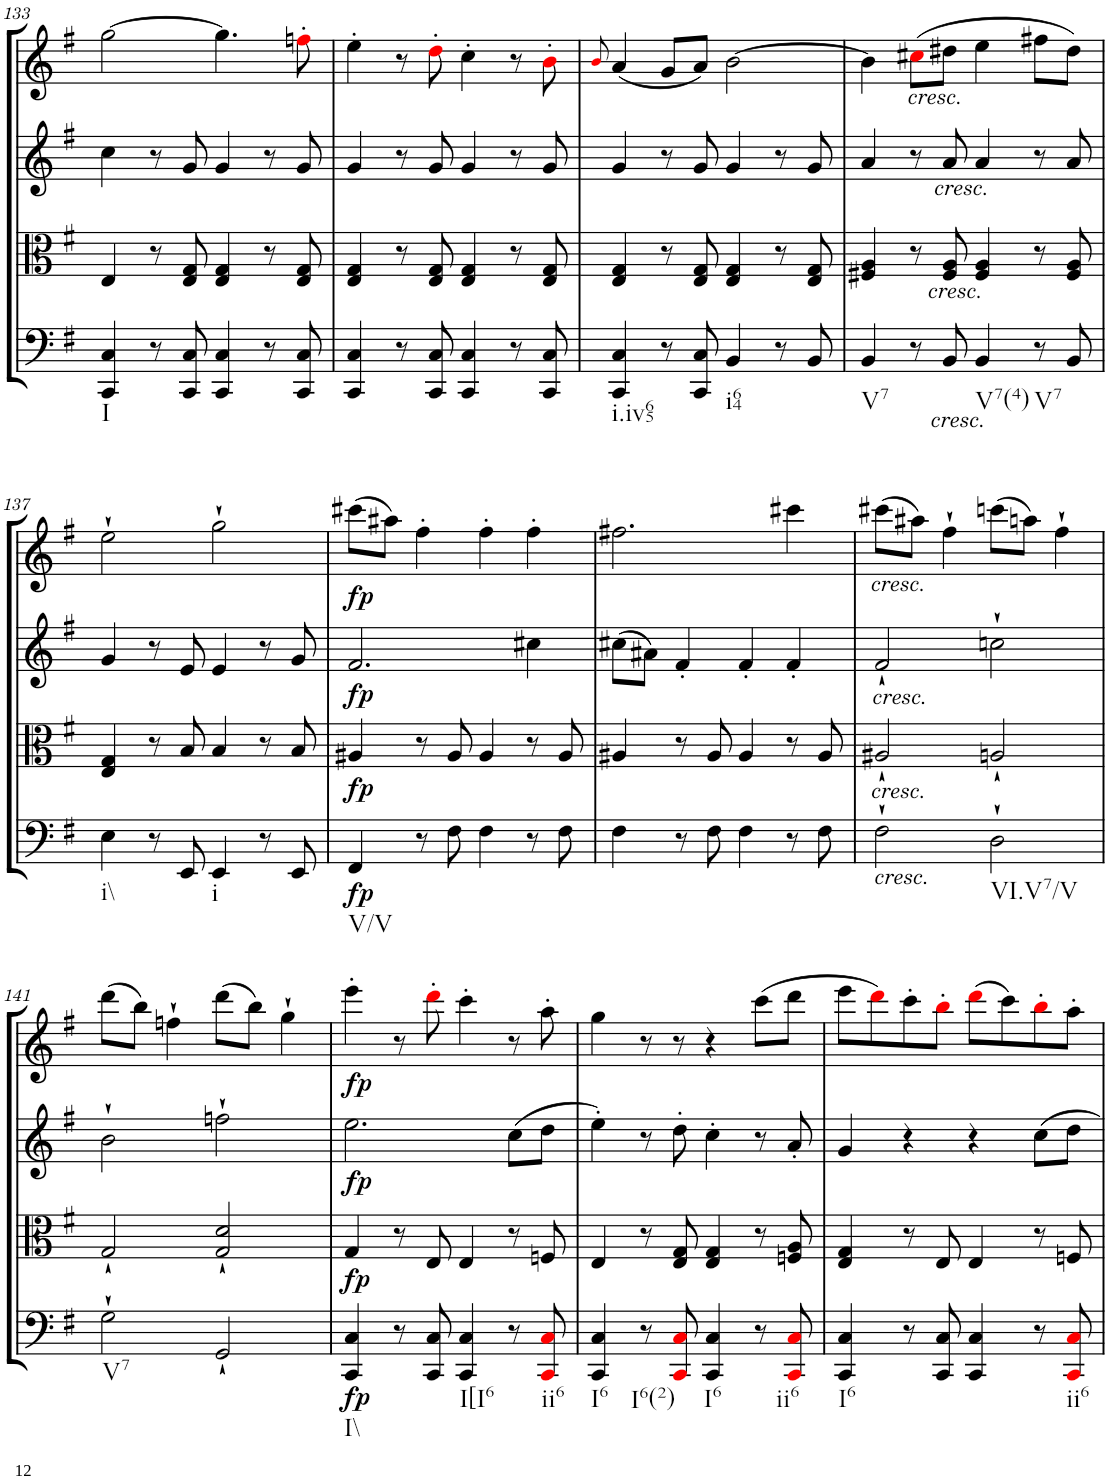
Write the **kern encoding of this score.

**kern	**dynam	**kern	**dynam	**kern	**dynam	**kern	**dynam
*part4	*part4	*part3	*part3	*part2	*part2	*part1	*part1
*staff4	*staff4	*staff3	*staff3	*staff2	*staff2	*staff1	*staff1
*I"Violoncello.	*	*I"Viola	*	*I"Violin II.	*	*I"Violin I.	*
*I'Vc	*	*I'Vla	*	*I'Vln	*	*I'Vln	*
!!LO:PB:g=z
*clefF4	*	*clefC3	*	*clefG2	*	*clefG2	*
*k[f#]	*	*k[f#]	*	*k[f#]	*	*k[f#]	*
*M2/2	*	*M2/2	*	*M2/2	*	*M2/2	*
*met(c|)	*	*met(c|)	*	*met(c|)	*	*met(c|)	*
=133	=133	=133	=133	=133	=133	=133	=133
!LO:TX:b:t=I	!	!	!	!	!	!	!
4CC/ 4C/	.	4E/	.	4cc\	.	[2gg\	.
8r	.	8r	.	8r	.	.	.
8CC/ 8C/	.	8E/ 8G/	.	8g/	.	.	.
4CC/ 4C/	.	4E/ 4G/	.	4g/	.	4.gg\]	.
8r	.	8r	.	8r	.	.	.
8CC/ 8C/	.	8E/ 8G/	.	8g/	.	8ffn'i\	.
=134	=134	=134	=134	=134	=134	=134	=134
4CC/ 4C/	.	4E/ 4G/	.	4g/	.	4ee'\	.
8r	.	8r	.	8r	.	8r	.
8CC/ 8C/	.	8E/ 8G/	.	8g/	.	8dd'i\	.
4CC/ 4C/	.	4E/ 4G/	.	4g/	.	4cc'\	.
8r	.	8r	.	8r	.	8r	.
8CC/ 8C/	.	8E/ 8G/	.	8g/	.	8b'i\	.
=135	=135	=135	=135	=135	=135	=135	=135
.	.	.	.	.	.	8qbi/	.
!LO:TX:b:t=i.iv65	!	!	!	!	!	!	!
4CC/ 4C/	.	4E/ 4G/	.	4g/	.	(4a/	.
8r	.	8r	.	8r	.	8g/L	.
8CC/ 8C/	.	8E/ 8G/	.	8g/	.	8a/J)	.
!LO:TX:b:t=i64	!	!	!	!	!	!	!
4BB/	.	4E/ 4G/	.	4g/	.	[2b\	.
8r	.	8r	.	8r	.	.	.
8BB/	.	8E/ 8G/	.	8g/	.	.	.
=136	=136	=136	=136	=136	=136	=136	=136
!LO:TX:b:t=V7	!	!	!	!	!	!	!
4BB/	.	4F#X/ 4A/	.	4a/	.	4b\]	.
!	!	!	!	!	!	!LO:TX:b:i:t=cresc.	!
!	!	!	!	!LO:TX:b:i:t=cresc.	!	!	!
8r	.	8r	.	8r	.	(8cc#Xi\L	.
!	!	!LO:TX:b:i:t=cresc.	!	!	!	!	!
!LO:TX:b:i:t=cresc.	!	!	!	!	!	!	!
8BB/	.	8F#/ 8A/	.	8a/	.	8dd#X\J	.
!LO:TX:b:t=V7(4)	!	!	!	!	!	!	!
4BB/	.	4F#/ 4A/	.	4a/	.	4ee\	.
!LO:TX:b:t=V7	!	!	!	!	!	!	!
8r	.	8r	.	8r	.	8ff#X\L	.
8BB/	.	8F#/ 8A/	.	8a/	.	8dd#\J)	.
!!LO:LB:g=z
=137	=137	=137	=137	=137	=137	=137	=137
!LO:TX:b:t=i\\	!	!	!	!	!	!	!
4E\	.	4E/ 4G/	.	4g/	.	2ee`\	.
8r	.	8r	.	8r	.	.	.
8EE/	.	8B/	.	8e/	.	.	.
!LO:TX:b:t=i	!	!	!	!	!	!	!
4EE/	.	4B/	.	4e/	.	2gg`\	.
8r	.	8r	.	8r	.	.	.
8EE/	.	8B/	.	8g/	.	.	.
=138	=138	=138	=138	=138	=138	=138	=138
!LO:TX:b:t=V/V	!	!	!	!	!	!	!
!	!LO:DY:b	!	!	!	!	!	!
!	!LO:DY:n=1:a	!	!LO:DY:a	!	!LO:DY:a	!	!
4FF#/	fp fp	4A#X/	fp	2.f#/	fp	(8ccc#X\L	.
.	.	.	.	.	.	8aa#X\J)	.
8r	.	8r	.	.	.	4ff#'\	.
8F#\	.	8A#/	.	.	.	.	.
4F#\	.	4A#/	.	.	.	4ff#'\	.
8r	.	8r	.	4cc#X\	.	4ff#'\	.
8F#\	.	8A#/	.	.	.	.	.
=139	=139	=139	=139	=139	=139	=139	=139
4F#\	.	4A#X/	.	(8cc#X\L	.	2.ff#X\	.
.	.	.	.	8a#X\J)	.	.	.
8r	.	8r	.	4f#'/	.	.	.
8F#\	.	8A#/	.	.	.	.	.
4F#\	.	4A#/	.	4f#'/	.	.	.
8r	.	8r	.	4f#'/	.	4ccc#X\	.
8F#\	.	8A#/	.	.	.	.	.
=140	=140	=140	=140	=140	=140	=140	=140
!	!	!	!	!	!	!LO:TX:b:i:t=cresc.	!
!	!	!	!	!LO:TX:b:i:t=cresc.	!	!	!
!	!	!LO:TX:b:i:t=cresc.	!	!	!	!	!
!LO:TX:b:i:t=cresc.	!	!	!	!	!	!	!
2F#`\	.	2A#X`/	.	2f#`/	.	(8ccc#X\L	.
.	.	.	.	.	.	8aa#X\J)	.
.	.	.	.	.	.	4ff#`\	.
!LO:TX:b:t=VI.V7/V	!	!	!	!	!	!	!
2D`\	.	2An`/	.	2ccn`\	.	(8cccn\L	.
.	.	.	.	.	.	8aan\J)	.
.	.	.	.	.	.	4ff#`\	.
!!LO:LB:g=z
=141	=141	=141	=141	=141	=141	=141	=141
!LO:TX:b:t=V7	!	!	!	!	!	!	!
2G`\	.	2G`/	.	2b`\	.	(8ddd\L	.
.	.	.	.	.	.	8bb\J)	.
.	.	.	.	.	.	4ffn`\	.
2GG`/	.	2G/` 2d/`	.	2ffn`\	.	(8ddd\L	.
.	.	.	.	.	.	8bb\J)	.
.	.	.	.	.	.	4gg`\	.
=142	=142	=142	=142	=142	=142	=142	=142
!LO:TX:b:t=I\\	!	!	!	!	!	!	!
!	!LO:DY:b	!	!LO:DY:b	!	!LO:DY:b	!	!LO:DY:b
4CC/ 4C/	fp	4G/	fp	2.ee\	fp	4eee'\	fp
8r	.	8r	.	.	.	8r	.
8CC/ 8C/	.	8E/	.	.	.	8ddd'i\	.
!LO:TX:b:t=I[I6	!	!	!	!	!	!	!
4CC/ 4C/	.	4E/	.	.	.	4ccc'\	.
8r	.	8r	.	(8cc\L	.	8r	.
!LO:TX:b:t=ii6	!	!	!	!	!	!	!
8CCi/ 8Ci/	.	8Fn/	.	8dd\J	.	8aa'\	.
=143	=143	=143	=143	=143	=143	=143	=143
!LO:TX:b:t=I6	!	!	!	!	!	!	!
4CC/ 4C/	.	4E/	.	4ee'\)	.	4gg\	.
8r	.	8r	.	8r	.	8r	.
!LO:TX:b:t=I6(2)	!	!	!	!	!	!	!
8CCi/ 8Ci/	.	8E/ 8G/	.	8dd'\	.	8r	.
!LO:TX:b:t=I6	!	!	!	!	!	!	!
4CC/ 4C/	.	4E/ 4G/	.	4cc'\	.	4r	.
8r	.	8r	.	8r	.	(8ccc\L	.
!LO:TX:b:t=ii6	!	!	!	!	!	!	!
8CCi/ 8Ci/	.	8Fn/ 8A/	.	8a'/	.	8ddd\J	.
=144	=144	=144	=144	=144	=144	=144	=144
!LO:TX:b:t=I6	!	!	!	!	!	!	!
4CC/ 4C/	.	4E/ 4G/	.	4g/	.	8eee\L	.
.	.	.	.	.	.	8dddi\)	.
8r	.	8r	.	4r	.	8ccc'\	.
8CC/ 8C/	.	8E/	.	.	.	8bb'i\J	.
4CC/ 4C/	.	4E/	.	4r	.	(8dddi\L	.
.	.	.	.	.	.	8ccc\)	.
8r	.	8r	.	8cc\L	.	8bb'i\	.
!LO:TX:b:t=ii6	!	!	!	!	!	!	!
8CCi/ 8Ci/	.	8Fn/	.	8dd\J	.	8aa'\J	.
=	=	=	=	=	=	=	=
*-	*-	*-	*-	*-	*-	*-	*-
